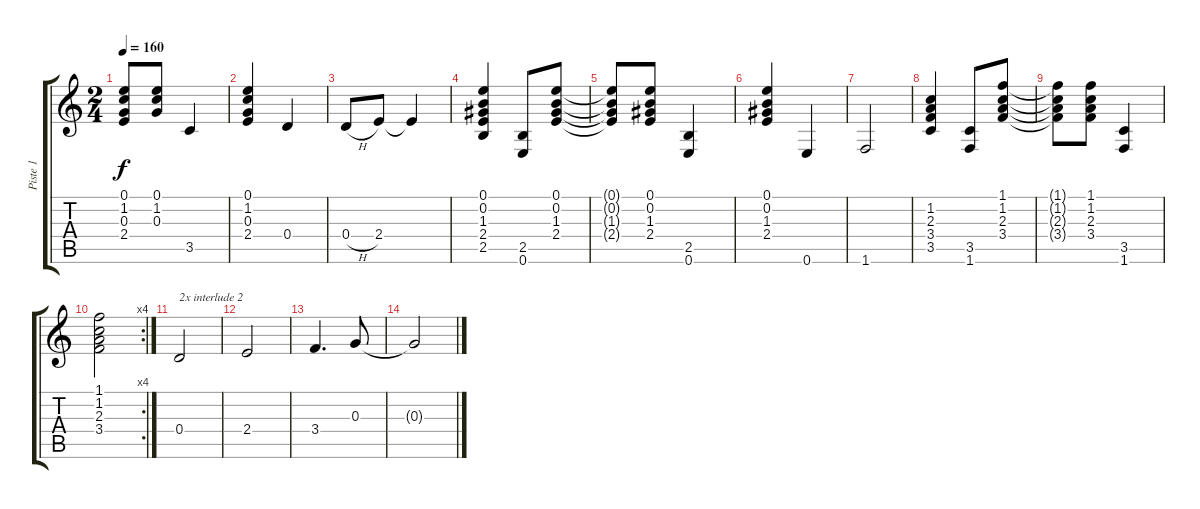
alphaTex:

\track ("Piste 1" "Piste 1") {instrument acousticguitarnylon}
\staff {score tabs}
\tuning (E4 B3 G3 D3 A2 E2) {hide}
\ts (2 4)
\tempo 160
\clef g2
\ks c
(0.1{t} 1.2{t} 0.3{t} 2.4{t}).8{dy f} (0.1 1.2 0.3).8 3.5.4 |
(0.1 1.2 0.3 2.4).4 0.4.4 |
0.4{h}.8 2.4.8 2.4{t}.4 |
(0.1 0.2 1.3 2.4 2.5).4 (2.5 0.6).8 (0.1 0.2 1.3 2.4).8 |
(0.1{t} 0.2{t} 1.3{t} 2.4{t}).8 (0.1 0.2 1.3 2.4).8 (2.5 0.6).4 |
(0.1 0.2 1.3 2.4).4 0.6.4 |
1.6.2 |
(1.2 2.3 3.4 3.5).4 (3.5 1.6).8 (1.1 1.2 2.3 3.4).8 |
(1.1{t} 1.2{t} 2.3{t} 3.4{t}).8 (1.1 1.2 2.3 3.4).8 (3.5 1.6).4 |
\rc 4
(1.1 1.2 2.3 3.4).2 |
0.4.2{txt "2x interlude 2 "} |
2.4.2 |
3.4.4{d} 0.3.8 |
0.3{t}.2
